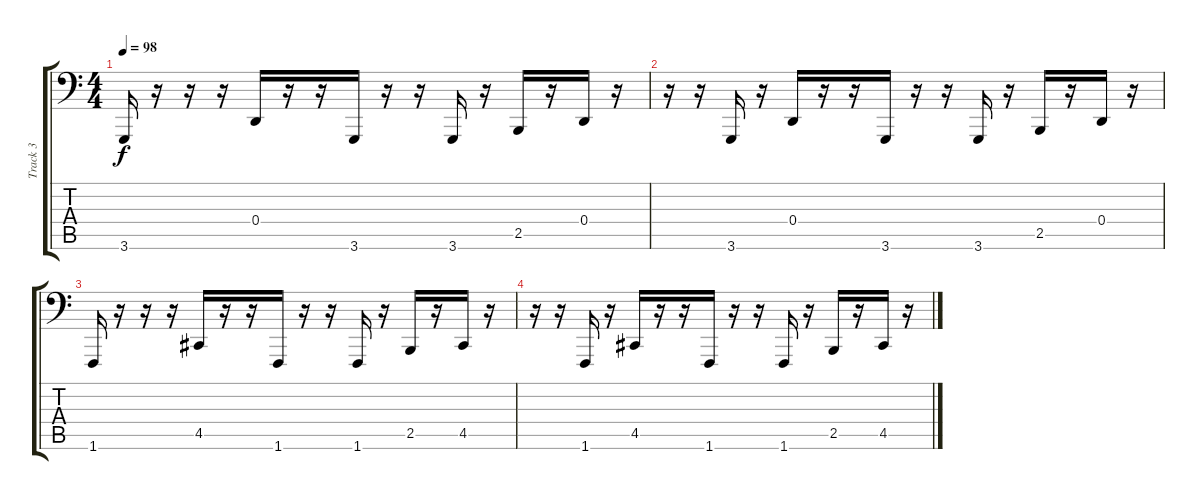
\track ("Track 3" "Track 3") {instrument pizzicatostrings}
\staff {score tabs}
\tuning (E3 B2 G2 D2 A1 E1) {hide}
\ts (4 4)
\section ("" "")
\tempo 98
\clef f4
\ks c
3.6.16{dy f} r.16 r.16 r.16 0.4.16 r.16 r.16 3.6.16 r.16 r.16 3.6.16 r.16 2.5.16 r.16 0.4.16 r.16 |
r.16 r.16 3.6.16 r.16 0.4.16 r.16 r.16 3.6.16 r.16 r.16 3.6.16 r.16 2.5.16 r.16 0.4.16 r.16 |
1.6.16 r.16 r.16 r.16 4.5.16 r.16 r.16 1.6.16 r.16 r.16 1.6.16 r.16 2.5.16 r.16 4.5.16 r.16 |
r.16 r.16 1.6.16 r.16 4.5.16 r.16 r.16 1.6.16 r.16 r.16 1.6.16 r.16 2.5.16 r.16 4.5.16 r.16
